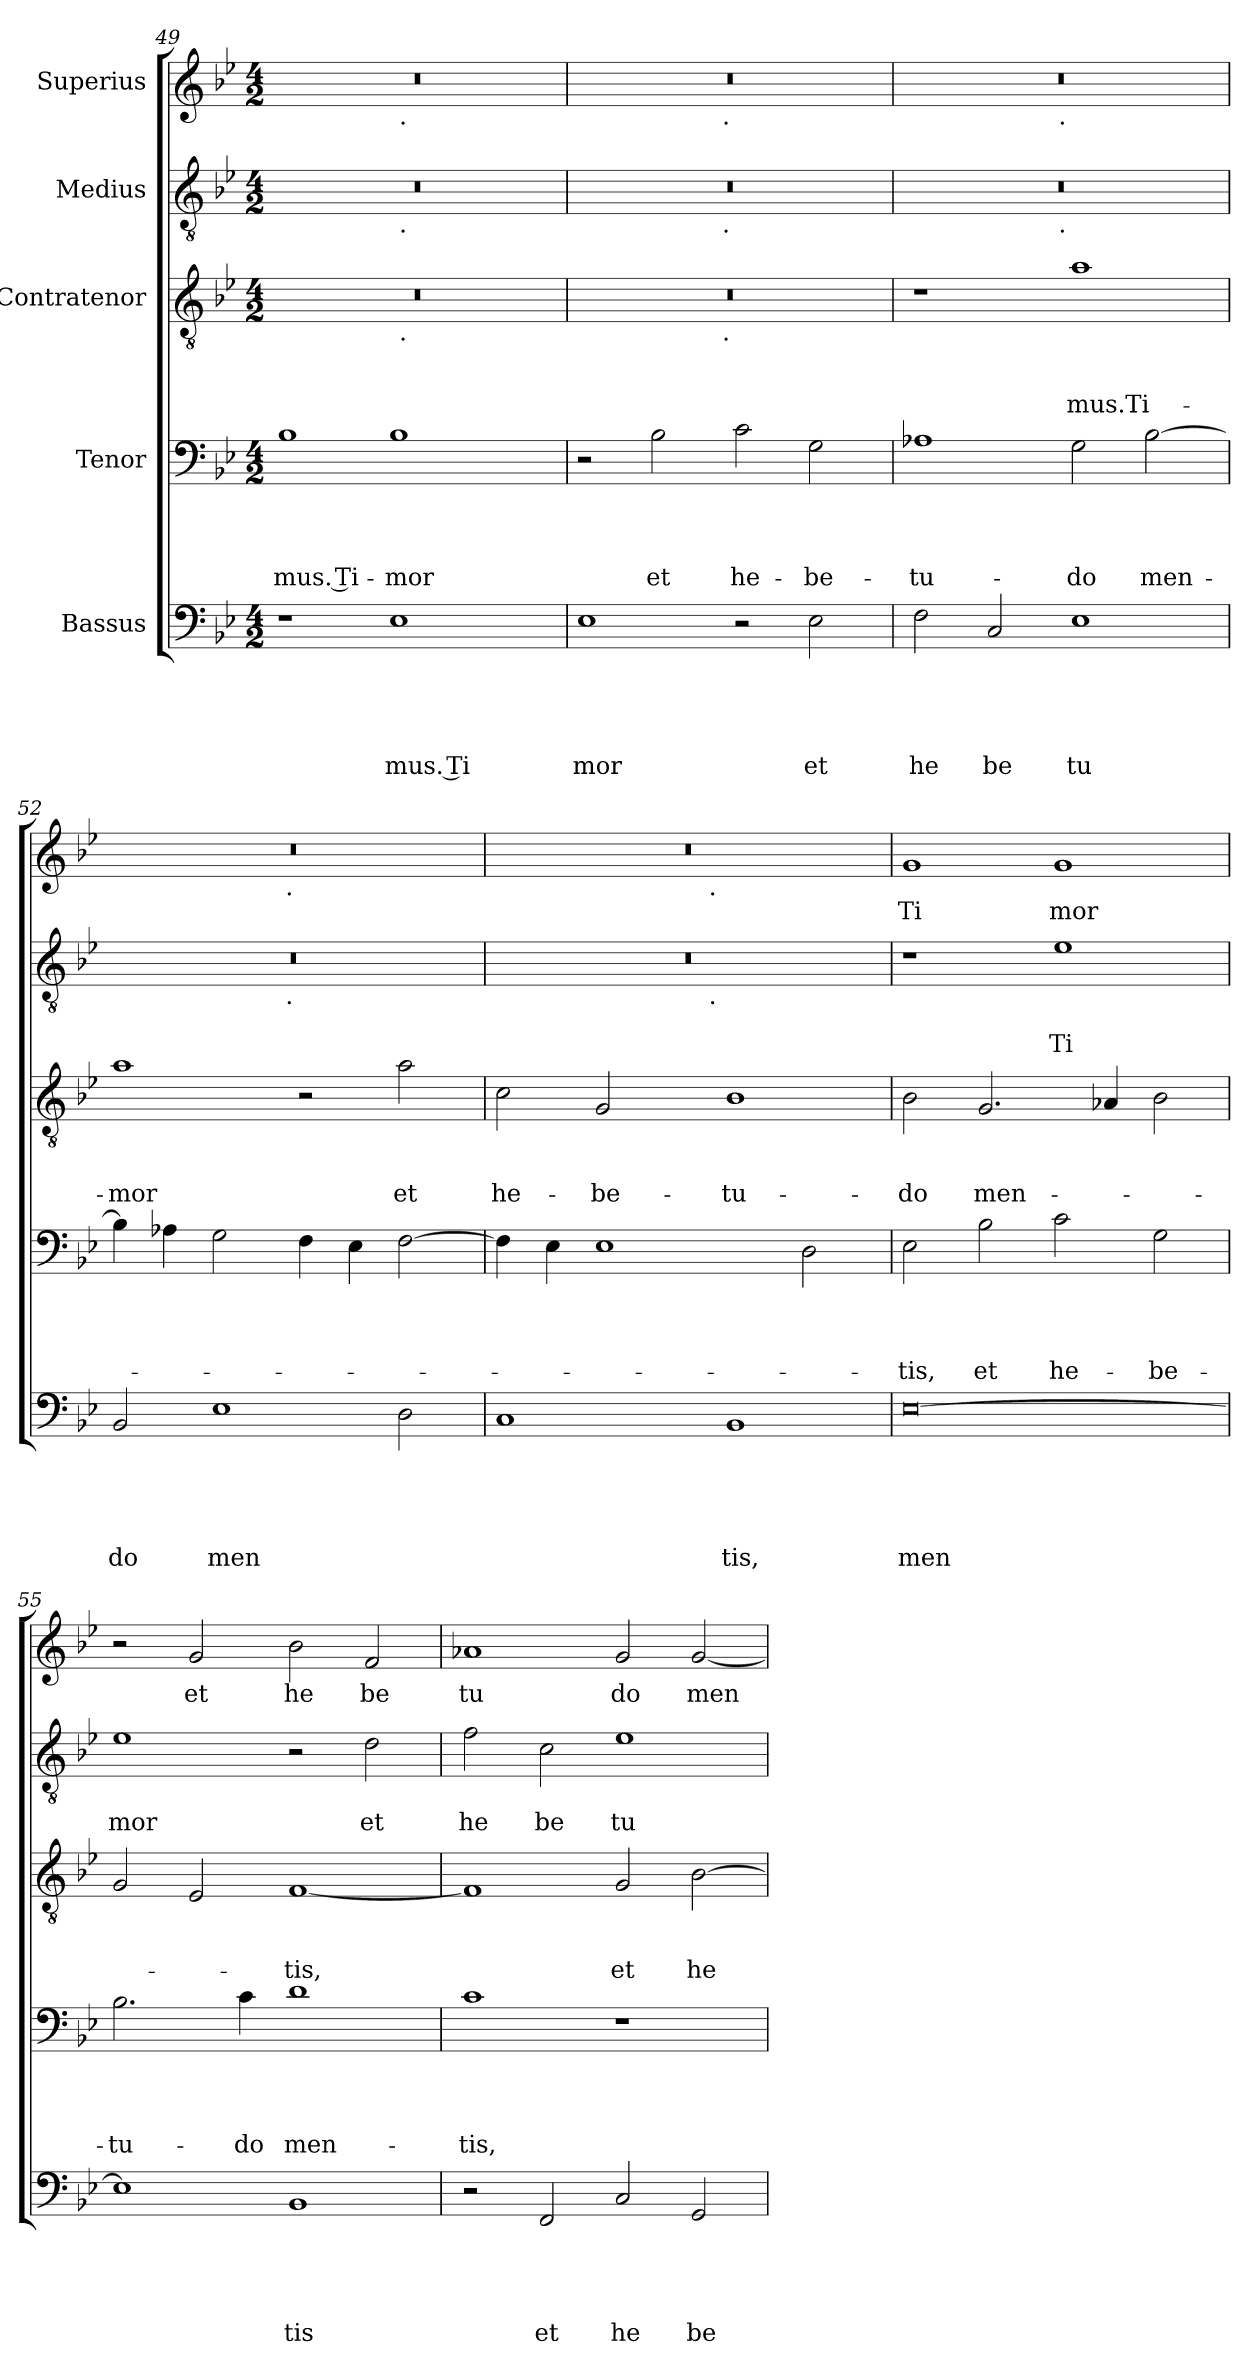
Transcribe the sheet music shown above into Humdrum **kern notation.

**kern	**text	**text	**text	**text	**text	**kern	**text	**text	**text	**text	**kern	**text	**text	**text	**kern	**text	**text	**kern	**text
*part5	*part5	*part5	*part5	*part5	*part5	*part4	*part4	*part4	*part4	*part4	*part3	*part3	*part3	*part3	*part2	*part2	*part2	*part1	*part1
*staff5	*staff5	*staff5	*staff5	*staff5	*staff5	*staff4	*staff4	*staff4	*staff4	*staff4	*staff3	*staff3	*staff3	*staff3	*staff2	*staff2	*staff2	*staff1	*staff1
*I"Bassus	*	*	*	*	*	*I"Tenor	*	*	*	*	*I"Contratenor	*	*	*	*I"Medius	*	*	*I"Superius	*
*clefF4	*	*	*	*	*	*clefF4	*	*	*	*	*clefGv2	*	*	*	*clefGv2	*	*	*clefG2	*
*k[b-e-]	*	*	*	*	*	*k[b-e-]	*	*	*	*	*k[b-e-]	*	*	*	*k[b-e-]	*	*	*k[b-e-]	*
*B-:	*	*	*	*	*	*B-:	*	*	*	*	*B-:	*	*	*	*B-:	*	*	*B-:	*
*M4/2	*	*	*	*	*	*M4/2	*	*	*	*	*M4/2	*	*	*	*M4/2	*	*	*M4/2	*
=49	=49	=49	=49	=49	=49	=49	=49	=49	=49	=49	=49	=49	=49	=49	=49	=49	=49	=49	=49
!	!	!	!	!	!	!	!	!	!	!LO:LY:b:rj	!	!	!	!	!	!	!	!	!
*	*	*	*	*	*	*	*	*	*	*	*^	*	*	*	*^	*	*	*^	*
1r	.	.	.	.	.	1B-	.	.	.	-mus. Ti-	0r	1ryy	.	.	.	0r	1ryy	.	.	0r	1ryy	.
!	!	!	!	!	!LO:LY:b:rj	!	!	!	!	!LO:LY:b	!	!	!	!	!	!	!	!	!	!	!	!
1E-	.	.	.	.	mus. Ti	1B-	.	.	.	-mor	.	64ryy	.	.	.	.	64ryy	.	.	.	64ryy	.
!	!	!	!	!	!	!	!	!	!	!	!	!	!	!	!	!	!	!	!	!	!LO:TX:b:t=.	!
!	!	!	!	!	!	!	!	!	!	!	!	!	!	!	!	!	!LO:TX:b:t=.	!	!	!	!	!
!	!	!	!	!	!	!	!	!	!	!	!	!LO:TX:b:t=.	!	!	!	!	!	!	!	!	!	!
.	.	.	.	.	.	.	.	.	.	.	.	2ryy	.	.	.	.	2ryy	.	.	.	2ryy	.
.	.	.	.	.	.	.	.	.	.	.	.	4ryy	.	.	.	.	4ryy	.	.	.	4ryy	.
.	.	.	.	.	.	.	.	.	.	.	.	8...ryy	.	.	.	.	8...ryy	.	.	.	8...ryy	.
=50	=50	=50	=50	=50	=50	=50	=50	=50	=50	=50	=50	=50	=50	=50	=50	=50	=50	=50	=50	=50	=50	=50
!	!	!	!	!	!LO:LY:b	!	!	!	!	!	!	!	!	!	!	!	!	!	!	!	!	!
1E-	.	.	.	.	mor	2r	.	.	.	.	0r	2ryy	.	.	.	0r	2ryy	.	.	0r	2ryy	.
!	!	!	!	!	!	!	!	!	!	!LO:LY:b	!	!	!	!	!	!	!	!	!	!	!	!
.	.	.	.	.	.	2B-\	.	.	.	et	.	4...ryy	.	.	.	.	4...ryy	.	.	.	4...ryy	.
!	!	!	!	!	!	!	!	!	!	!	!	!	!	!	!	!	!	!	!	!	!LO:TX:b:t=.	!
!	!	!	!	!	!	!	!	!	!	!	!	!	!	!	!	!	!LO:TX:b:t=.	!	!	!	!	!
!	!	!	!	!	!	!	!	!	!	!	!	!LO:TX:b:t=.	!	!	!	!	!	!	!	!	!	!
.	.	.	.	.	.	.	.	.	.	.	.	1ryy	.	.	.	.	1ryy	.	.	.	1ryy	.
!	!	!	!	!	!	!	!	!	!	!LO:LY:b	!	!	!	!	!	!	!	!	!	!	!	!
2r	.	.	.	.	.	2c\	.	.	.	he-	.	.	.	.	.	.	.	.	.	.	.	.
!	!	!	!	!	!LO:LY:b	!	!	!	!	!LO:LY:b	!	!	!	!	!	!	!	!	!	!	!	!
2E-\	.	.	.	.	et	2G\	.	.	.	-be-	.	.	.	.	.	.	.	.	.	.	.	.
.	.	.	.	.	.	.	.	.	.	.	.	32ryy	.	.	.	.	32ryy	.	.	.	32ryy	.
=51	=51	=51	=51	=51	=51	=51	=51	=51	=51	=51	=51	=51	=51	=51	=51	=51	=51	=51	=51	=51	=51	=51
!	!	!	!	!	!LO:LY:b	!	!	!	!	!LO:LY:b	!	!	!	!	!	!	!	!	!	!	!	!
*	*	*	*	*	*	*	*	*	*	*	*v	*v	*	*	*	*	*	*	*	*	*	*
2F\	.	.	.	.	he	1A-X	.	.	.	-tu-	1r	.	.	.	0r	2ryy	.	.	0r	2ryy	.
!	!	!	!	!	!LO:LY:b	!	!	!	!	!	!	!	!	!	!	!	!	!	!	!	!
2C/	.	.	.	.	be	.	.	.	.	.	.	.	.	.	.	4...ryy	.	.	.	4...ryy	.
!	!	!	!	!	!	!	!	!	!	!	!	!	!	!	!	!	!	!	!	!LO:TX:b:t=.	!
!	!	!	!	!	!	!	!	!	!	!	!	!	!	!	!	!LO:TX:b:t=.	!	!	!	!	!
.	.	.	.	.	.	.	.	.	.	.	.	.	.	.	.	1ryy	.	.	.	1ryy	.
!	!	!	!	!	!LO:LY:b	!	!	!	!	!LO:LY:b	!	!	!	!LO:LY:b:rj	!	!	!	!	!	!	!
1E-	.	.	.	.	tu	2G\	.	.	.	-do	1a	.	.	-mus.Ti-	.	.	.	.	.	.	.
!	!	!	!	!	!	!	!	!	!	!LO:LY:b	!	!	!	!	!	!	!	!	!	!	!
.	.	.	.	.	.	[>2B-\	.	.	.	men-	.	.	.	.	.	.	.	.	.	.	.
.	.	.	.	.	.	.	.	.	.	.	.	.	.	.	.	32ryy	.	.	.	32ryy	.
=52	=52	=52	=52	=52	=52	=52	=52	=52	=52	=52	=52	=52	=52	=52	=52	=52	=52	=52	=52	=52	=52
!	!	!	!	!	!LO:LY:b	!	!	!	!	!	!	!	!	!LO:LY:b	!	!	!	!	!	!	!
2BB-/	.	.	.	.	do	4B-\]	.	.	.	.	1a	.	.	-mor	0r	2ryy	.	.	0r	2ryy	.
.	.	.	.	.	.	4A-X\	.	.	.	.	.	.	.	.	.	.	.	.	.	.	.
!	!	!	!	!	!LO:LY:b	!	!	!	!	!	!	!	!	!	!	!	!	!	!	!	!
1E-	.	.	.	.	men	2G\	.	.	.	.	.	.	.	.	.	4...ryy	.	.	.	4...ryy	.
!	!	!	!	!	!	!	!	!	!	!	!	!	!	!	!	!	!	!	!	!LO:TX:b:t=.	!
!	!	!	!	!	!	!	!	!	!	!	!	!	!	!	!	!LO:TX:b:t=.	!	!	!	!	!
.	.	.	.	.	.	.	.	.	.	.	.	.	.	.	.	1ryy	.	.	.	1ryy	.
.	.	.	.	.	.	4F\	.	.	.	.	2r	.	.	.	.	.	.	.	.	.	.
.	.	.	.	.	.	4E-\	.	.	.	.	.	.	.	.	.	.	.	.	.	.	.
!	!	!	!	!	!	!	!	!	!	!	!	!	!	!LO:LY:b	!	!	!	!	!	!	!
2D\	.	.	.	.	.	[<2F\	.	.	.	.	2a\	.	.	et	.	.	.	.	.	.	.
.	.	.	.	.	.	.	.	.	.	.	.	.	.	.	.	32ryy	.	.	.	32ryy	.
!!LO:LB:g=z	!!
=53	=53	=53	=53	=53	=53	=53	=53	=53	=53	=53	=53	=53	=53	=53	=53	=53	=53	=53	=53	=53	=53
!	!	!	!	!	!	!	!	!	!	!	!	!	!	!LO:LY:b	!	!	!	!	!	!	!
1C	.	.	.	.	.	4F\]	.	.	.	.	2c\	.	.	he-	0r	2ryy	.	.	0r	2ryy	.
.	.	.	.	.	.	4E-\	.	.	.	.	.	.	.	.	.	.	.	.	.	.	.
!	!	!	!	!	!	!	!	!	!	!	!	!	!	!LO:LY:b	!	!	!	!	!	!	!
.	.	.	.	.	.	1E-	.	.	.	.	2G/	.	.	-be-	.	4ryy	.	.	.	4ryy	.
.	.	.	.	.	.	.	.	.	.	.	.	.	.	.	.	8ryy	.	.	.	8ryy	.
.	.	.	.	.	.	.	.	.	.	.	.	.	.	.	.	16ryy	.	.	.	16ryy	.
.	.	.	.	.	.	.	.	.	.	.	.	.	.	.	.	64ryy	.	.	.	64ryy	.
!	!	!	!	!	!	!	!	!	!	!	!	!	!	!	!	!	!	!	!	!LO:TX:b:t=.	!
!	!	!	!	!	!	!	!	!	!	!	!	!	!	!	!	!LO:TX:b:t=.	!	!	!	!	!
.	.	.	.	.	.	.	.	.	.	.	.	.	.	.	.	1ryy	.	.	.	1ryy	.
!	!	!	!	!	!LO:LY:b	!	!	!	!	!	!	!	!	!LO:LY:b	!	!	!	!	!	!	!
1BB-	.	.	.	.	tis,	.	.	.	.	.	1B-	.	.	-tu-	.	.	.	.	.	.	.
.	.	.	.	.	.	2D\	.	.	.	.	.	.	.	.	.	.	.	.	.	.	.
.	.	.	.	.	.	.	.	.	.	.	.	.	.	.	.	32.ryy	.	.	.	32.ryy	.
=54	=54	=54	=54	=54	=54	=54	=54	=54	=54	=54	=54	=54	=54	=54	=54	=54	=54	=54	=54	=54	=54
!	!	!	!	!	!LO:LY:b	!	!	!	!	!LO:LY:b	!	!	!	!LO:LY:b	!	!	!	!	!	!	!LO:LY:b
*	*	*	*	*	*	*	*	*	*	*	*	*	*	*	*v	*v	*	*	*	*	*
*	*	*	*	*	*	*	*	*	*	*	*	*	*	*	*	*	*	*v	*v	*
[>0E-	.	.	.	.	men	2E-\	.	.	.	-tis,	2B-\	.	.	-do	1r	.	.	1g	Ti
!	!	!	!	!	!	!	!	!	!	!LO:LY:b	!	!	!	!LO:LY:b	!	!	!	!	!
.	.	.	.	.	.	2B-\	.	.	.	et	2.G/	.	.	men-	.	.	.	.	.
!	!	!	!	!	!	!	!	!	!	!LO:LY:b	!	!	!	!	!	!	!LO:LY:b	!	!LO:LY:b
.	.	.	.	.	.	2c\	.	.	.	he-	.	.	.	.	1e-	.	Ti	1g	mor
.	.	.	.	.	.	.	.	.	.	.	4A-X/	.	.	.	.	.	.	.	.
!	!	!	!	!	!	!	!	!	!	!LO:LY:b	!	!	!	!	!	!	!	!	!
.	.	.	.	.	.	2G\	.	.	.	-be-	2B-\	.	.	.	.	.	.	.	.
=55	=55	=55	=55	=55	=55	=55	=55	=55	=55	=55	=55	=55	=55	=55	=55	=55	=55	=55	=55
!	!	!	!	!	!	!	!	!	!	!LO:LY:b	!	!	!	!	!	!	!LO:LY:b	!	!
1E-]	.	.	.	.	.	2.B-\	.	.	.	-tu-	2G/	.	.	.	1e-	.	mor	2r	.
!	!	!	!	!	!	!	!	!	!	!	!	!	!	!	!	!	!	!	!LO:LY:b
.	.	.	.	.	.	.	.	.	.	.	2E-/	.	.	.	.	.	.	2g/	et
!	!	!	!	!	!	!	!	!	!	!LO:LY:b	!	!	!	!	!	!	!	!	!
.	.	.	.	.	.	4c\	.	.	.	-do	.	.	.	.	.	.	.	.	.
!	!	!	!	!	!LO:LY:b	!	!	!	!	!LO:LY:b	!	!	!	!LO:LY:b	!	!	!	!	!LO:LY:b
1BB-	.	.	.	.	tis	1d	.	.	.	men-	[<1F	.	.	-tis,	2r	.	.	2b-\	he
!	!	!	!	!	!	!	!	!	!	!	!	!	!	!	!	!	!LO:LY:b	!	!LO:LY:b
.	.	.	.	.	.	.	.	.	.	.	.	.	.	.	2d\	.	et	2f/	be
=56	=56	=56	=56	=56	=56	=56	=56	=56	=56	=56	=56	=56	=56	=56	=56	=56	=56	=56	=56
!	!	!	!	!	!	!	!	!	!	!LO:LY:b	!	!	!	!	!	!	!LO:LY:b	!	!LO:LY:b
2r	.	.	.	.	.	1c	.	.	.	-tis,	1F]	.	.	.	2f\	.	he	1a-X	tu
!	!	!	!	!	!LO:LY:b	!	!	!	!	!	!	!	!	!	!	!	!LO:LY:b	!	!
2FF/	.	.	.	.	et	.	.	.	.	.	.	.	.	.	2c\	.	be	.	.
!	!	!	!	!	!LO:LY:b	!	!	!	!	!	!	!	!	!LO:LY:b	!	!	!LO:LY:b	!	!LO:LY:b
2C/	.	.	.	.	he	1r	.	.	.	.	2G/	.	.	et	1e-	.	tu	2g/	do
!	!	!	!	!	!LO:LY:b	!	!	!	!	!	!	!	!	!LO:LY:b	!	!	!	!	!LO:LY:b
2GG/	.	.	.	.	be	.	.	.	.	.	[>2B-\	.	.	he-	.	.	.	[<2g/	men
=	=	=	=	=	=	=	=	=	=	=	=	=	=	=	=	=	=	=	=
*-	*-	*-	*-	*-	*-	*-	*-	*-	*-	*-	*-	*-	*-	*-	*-	*-	*-	*-	*-
